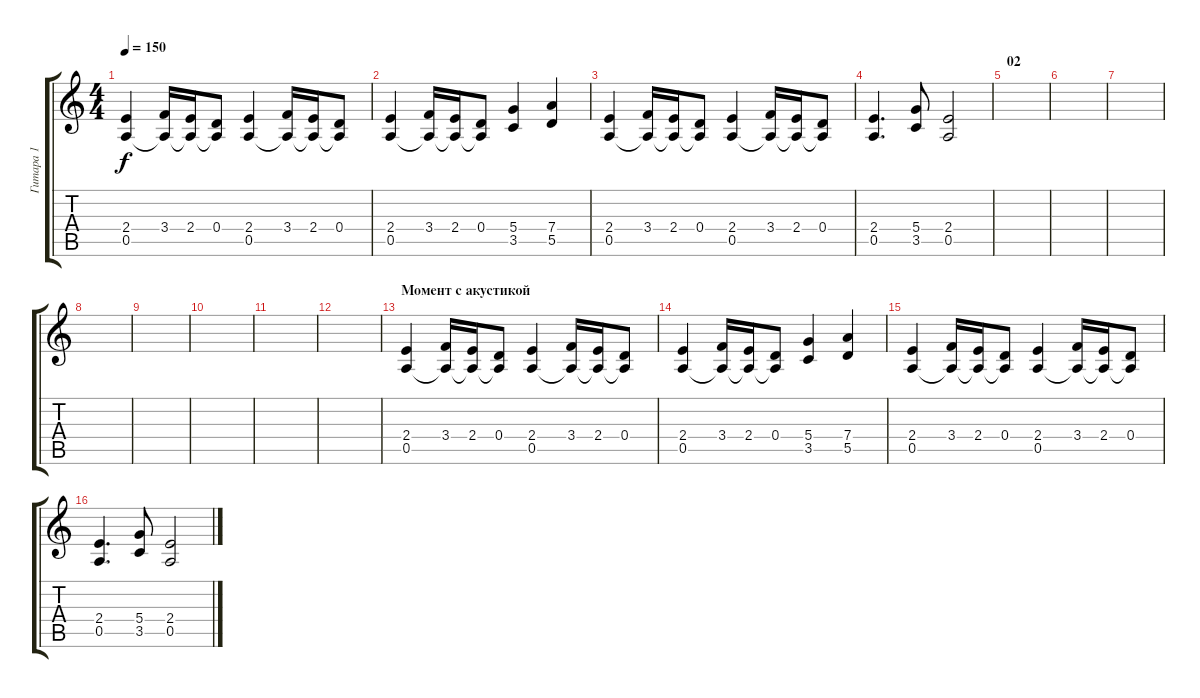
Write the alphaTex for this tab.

\track ("Гитара 1" "Гитара 1") {instrument acousticguitarsteel}
\staff {score tabs}
\tuning (E4 B3 G3 D3 A2 E2) {hide}
\ts (4 4)
\tempo 150
\clef g2
\ks c
(2.4 0.5).4{dy f} (3.4 0.5{t}).16 (2.4 0.5{t}).16 (0.4 0.5{t}).8 (2.4 0.5).4 (3.4 0.5{t}).16 (2.4 0.5{t}).16 (0.4 0.5{t}).8 |
(2.4 0.5).4 (3.4 0.5{t}).16 (2.4 0.5{t}).16 (0.4 0.5{t}).8 (5.4 3.5).4 (7.4 5.5).4 |
(2.4 0.5).4 (3.4 0.5{t}).16 (2.4 0.5{t}).16 (0.4 0.5{t}).8 (2.4 0.5).4 (3.4 0.5{t}).16 (2.4 0.5{t}).16 (0.4 0.5{t}).8 |
(2.4 0.5).4{d} (5.4 3.5).8 (2.4 0.5).2 |
\section ("" "02")
|
|
|
|
|
|
|
|
\section ("" "Момент с акустикой")
(2.4 0.5).4 (3.4 0.5{t}).16 (2.4 0.5{t}).16 (0.4 0.5{t}).8 (2.4 0.5).4 (3.4 0.5{t}).16 (2.4 0.5{t}).16 (0.4 0.5{t}).8 |
(2.4 0.5).4 (3.4 0.5{t}).16 (2.4 0.5{t}).16 (0.4 0.5{t}).8 (5.4 3.5).4 (7.4 5.5).4 |
(2.4 0.5).4 (3.4 0.5{t}).16 (2.4 0.5{t}).16 (0.4 0.5{t}).8 (2.4 0.5).4 (3.4 0.5{t}).16 (2.4 0.5{t}).16 (0.4 0.5{t}).8 |
(2.4 0.5).4{d} (5.4 3.5).8 (2.4 0.5).2
